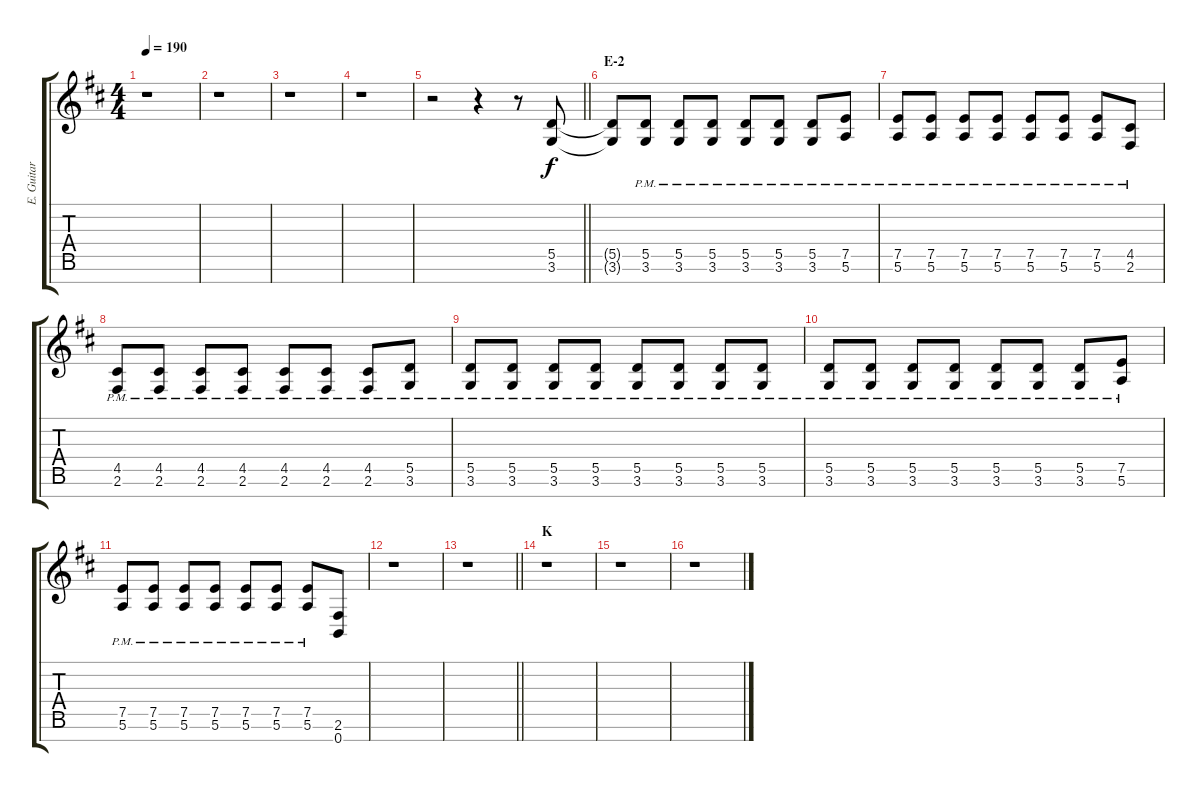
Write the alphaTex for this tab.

\track ("E. Guitar II" "E. Guitar ") {instrument overdrivenguitar}
\staff {score tabs}
\tuning (E4 B3 G3 D3 A2 E2 B1) {hide}
\ts (4 4)
\tempo 190
\clef g2
\ks d
r.1{dy f} |
r.1 |
r.1 |
r.1 |
\barLineRight lightlight
r.2 r.4 r.8 (5.5 3.6).8 |
\section ("" "E-2")
(5.5{t} 3.6{t}).8 (5.5{pm} 3.6{pm}).8 (5.5{pm} 3.6{pm}).8 (5.5{pm} 3.6{pm}).8 (5.5{pm} 3.6{pm}).8 (5.5{pm} 3.6{pm}).8 (5.5{pm} 3.6{pm}).8 (7.5{pm} 5.6{pm}).8 |
(7.5{pm} 5.6{pm}).8 (7.5{pm} 5.6{pm}).8 (7.5{pm} 5.6{pm}).8 (7.5{pm} 5.6{pm}).8 (7.5{pm} 5.6{pm}).8 (7.5{pm} 5.6{pm}).8 (7.5{pm} 5.6{pm}).8 (4.5{pm} 2.6{pm}).8 |
(4.5{pm} 2.6{pm}).8 (4.5{pm} 2.6{pm}).8 (4.5{pm} 2.6{pm}).8 (4.5{pm} 2.6{pm}).8 (4.5{pm} 2.6{pm}).8 (4.5{pm} 2.6{pm}).8 (4.5{pm} 2.6{pm}).8 (5.5{pm} 3.6{pm}).8 |
(5.5{pm} 3.6{pm}).8 (5.5{pm} 3.6{pm}).8 (5.5{pm} 3.6{pm}).8 (5.5{pm} 3.6{pm}).8 (5.5{pm} 3.6{pm}).8 (5.5{pm} 3.6{pm}).8 (5.5{pm} 3.6{pm}).8 (5.5{pm} 3.6{pm}).8 |
(5.5{pm} 3.6{pm}).8 (5.5{pm} 3.6{pm}).8 (5.5{pm} 3.6{pm}).8 (5.5{pm} 3.6{pm}).8 (5.5{pm} 3.6{pm}).8 (5.5{pm} 3.6{pm}).8 (5.5{pm} 3.6{pm}).8 (7.5{pm} 5.6{pm}).8 |
(7.5{pm} 5.6{pm}).8 (7.5{pm} 5.6{pm}).8 (7.5{pm} 5.6{pm}).8 (7.5{pm} 5.6{pm}).8 (7.5{pm} 5.6{pm}).8 (7.5{pm} 5.6{pm}).8 (7.5{pm} 5.6{pm}).8 (2.6 0.7).8 |
r.1 |
\barLineRight lightlight
r.1 |
\section ("" "K")
r.1 |
r.1 |
r.1
